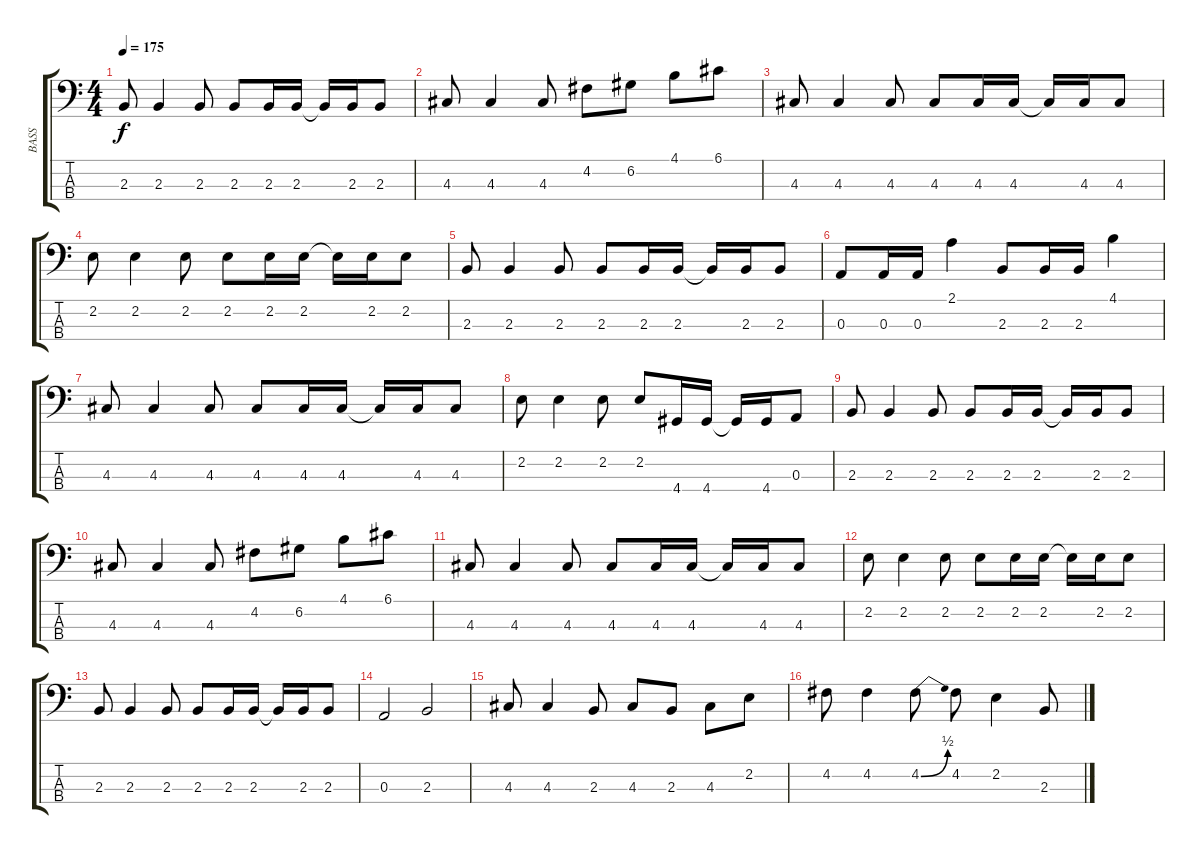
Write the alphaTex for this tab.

\track ("BASS" "BASS") {instrument electricbasspick}
\staff {score tabs}
\tuning (G2 D2 A1 E1) {hide}
\ts (4 4)
\tempo 175
\clef f4
\ks c
2.3.8{dy f} 2.3.4 2.3.8 2.3.8 2.3.16 2.3.16 2.3{t}.16 2.3.16 2.3.8 |
4.3.8 4.3.4 4.3.8 4.2.8 6.2.8 4.1.8 6.1.8 |
4.3.8 4.3.4 4.3.8 4.3.8 4.3.16 4.3.16 4.3{t}.16 4.3.16 4.3.8 |
2.2.8 2.2.4 2.2.8 2.2.8 2.2.16 2.2.16 2.2{t}.16 2.2.16 2.2.8 |
2.3.8 2.3.4 2.3.8 2.3.8 2.3.16 2.3.16 2.3{t}.16 2.3.16 2.3.8 |
0.3.8 0.3.16 0.3.16 2.1.4 2.3.8 2.3.16 2.3.16 4.1.4 |
4.3.8 4.3.4 4.3.8 4.3.8 4.3.16 4.3.16 4.3{t}.16 4.3.16 4.3.8 |
2.2.8 2.2.4 2.2.8 2.2.8 4.4.16 4.4.16 4.4{t}.16 4.4.16 0.3.8 |
2.3.8 2.3.4 2.3.8 2.3.8 2.3.16 2.3.16 2.3{t}.16 2.3.16 2.3.8 |
4.3.8 4.3.4 4.3.8 4.2.8 6.2.8 4.1.8 6.1.8 |
4.3.8 4.3.4 4.3.8 4.3.8 4.3.16 4.3.16 4.3{t}.16 4.3.16 4.3.8 |
2.2.8 2.2.4 2.2.8 2.2.8 2.2.16 2.2.16 2.2{t}.16 2.2.16 2.2.8 |
2.3.8 2.3.4 2.3.8 2.3.8 2.3.16 2.3.16 2.3{t}.16 2.3.16 2.3.8 |
0.3.2 2.3.2 |
4.3.8 4.3.4 2.3.8 4.3.8 2.3.8 4.3.8 2.2.8 |
4.2.8 4.2.4 4.2{be (bend 0 0 60 2)}.8 4.2.8 2.2.4 2.3.8
